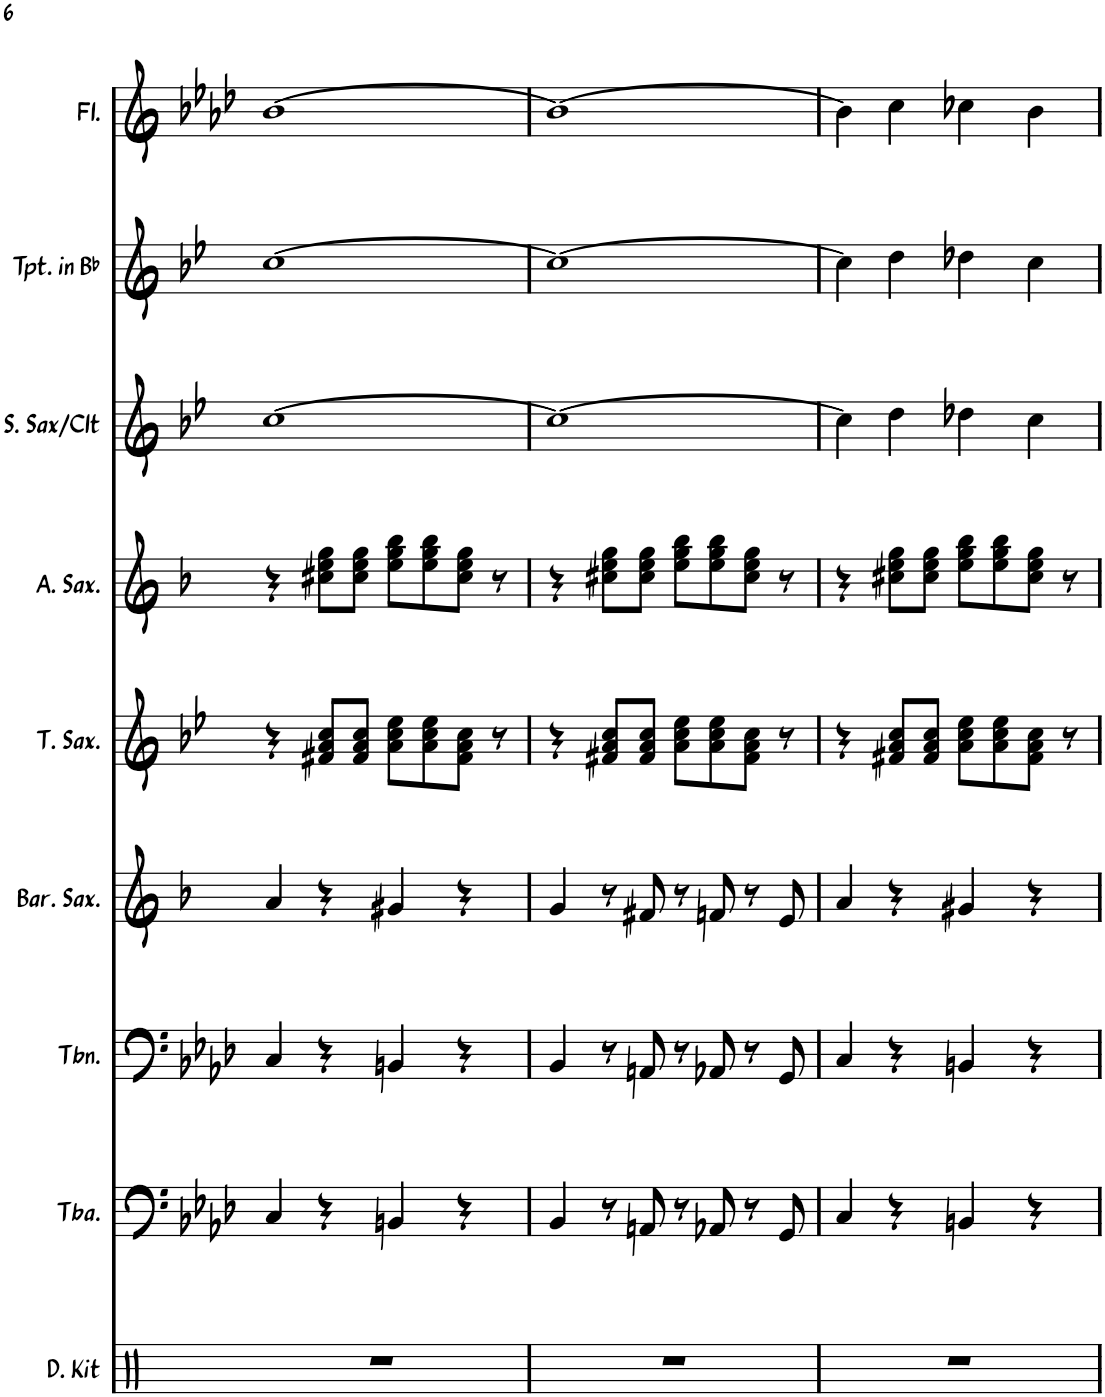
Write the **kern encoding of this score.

**kern	**kern	**kern	**kern	**kern	**kern	**kern	**kern	**kern
*part9	*part8	*part7	*part6	*part5	*part4	*part3	*part2	*part1
*staff9	*staff8	*staff7	*staff6	*staff5	*staff4	*staff3	*staff2	*staff1
*I"Drum Kit	*I"Tuba	*I"Trombone	*I"Baritone Saxophone	*I"Tenor Saxophone	*I"Alto Saxophone	*I"Soprano Saxophone	*I"Trumpet in Bb	*I"Flute
*I'D. Kit	*I'Tba.	*I'Tbn.	*I'Bar. Sax.	*I'T. Sax.	*I'A. Sax.	*	*I'Tpt. in Bb	*I'Fl.
!!LO:PB:g=z
*clefX	*clefF4	*clefF4	*clefG2	*clefG2	*clefG2	*clefG2	*clefG2	*clefG2
*	*	*	*Trd12c21	*Trd8c14	*Trd5c9	*Trd1c2	*Trd1c2	*
*k[]	*k[b-e-a-d-]	*k[b-e-a-d-]	*k[b-]	*k[b-e-]	*k[b-]	*k[b-e-]	*k[b-e-]	*k[b-e-a-d-]
*M2/2	*M2/2	*M2/2	*M2/2	*M2/2	*M2/2	*M2/2	*M2/2	*M2/2
*met(c|)	*met(c|)	*met(c|)	*met(c|)	*met(c|)	*met(c|)	*met(c|)	*met(c|)	*met(c|)
=13	=13	=13	=13	=13	=13	=13	=13	=13
1r	4C/	4C/	4a/	4r	4r	[1cc	[1cc	[1b-
.	4r	4r	4r	8f#X/ 8a/ 8cc/L	8cc#X\ 8ee\ 8gg\L	.	.	.
.	.	.	.	8f#/ 8a/ 8cc/J	8cc#\ 8ee\ 8gg\J	.	.	.
.	4BBn/	4BBn/	4g#X/	8a\ 8cc\ 8ee-\L	8ee\ 8gg\ 8bb-\L	.	.	.
.	.	.	.	8a\ 8cc\ 8ee-\	8ee\ 8gg\ 8bb-\	.	.	.
.	4r	4r	4r	8f#\ 8a\ 8cc\J	8cc#\ 8ee\ 8gg\J	.	.	.
.	.	.	.	8r	8r	.	.	.
=14	=14	=14	=14	=14	=14	=14	=14	=14
1r	4BB-/	4BB-/	4g/	4r	4r	1cc_	1cc_	1b-_
.	8r	8r	8r	8f#X/ 8a/ 8cc/L	8cc#X\ 8ee\ 8gg\L	.	.	.
.	8AAn/	8AAn/	8f#X/	8f#/ 8a/ 8cc/J	8cc#\ 8ee\ 8gg\J	.	.	.
.	8r	8r	8r	8a\ 8cc\ 8ee-\L	8ee\ 8gg\ 8bb-\L	.	.	.
.	8AA-X/	8AA-X/	8fn/	8a\ 8cc\ 8ee-\	8ee\ 8gg\ 8bb-\	.	.	.
.	8r	8r	8r	8f#\ 8a\ 8cc\J	8cc#\ 8ee\ 8gg\J	.	.	.
.	8GG/	8GG/	8e/	8r	8r	.	.	.
=15	=15	=15	=15	=15	=15	=15	=15	=15
1r	4C/	4C/	4a/	4r	4r	4cc\]	4cc\]	4b-\]
.	4r	4r	4r	8f#X/ 8a/ 8cc/L	8cc#X\ 8ee\ 8gg\L	4dd\	4dd\	4cc\
.	.	.	.	8f#/ 8a/ 8cc/J	8cc#\ 8ee\ 8gg\J	.	.	.
.	4BBn/	4BBn/	4g#X/	8a\ 8cc\ 8ee-\L	8ee\ 8gg\ 8bb-\L	4dd-X\	4dd-X\	4cc-X\
.	.	.	.	8a\ 8cc\ 8ee-\	8ee\ 8gg\ 8bb-\	.	.	.
.	4r	4r	4r	8f#\ 8a\ 8cc\J	8cc#\ 8ee\ 8gg\J	4cc\	4cc\	4b-\
.	.	.	.	8r	8r	.	.	.
=	=	=	=	=	=	=	=	=
*-	*-	*-	*-	*-	*-	*-	*-	*-
